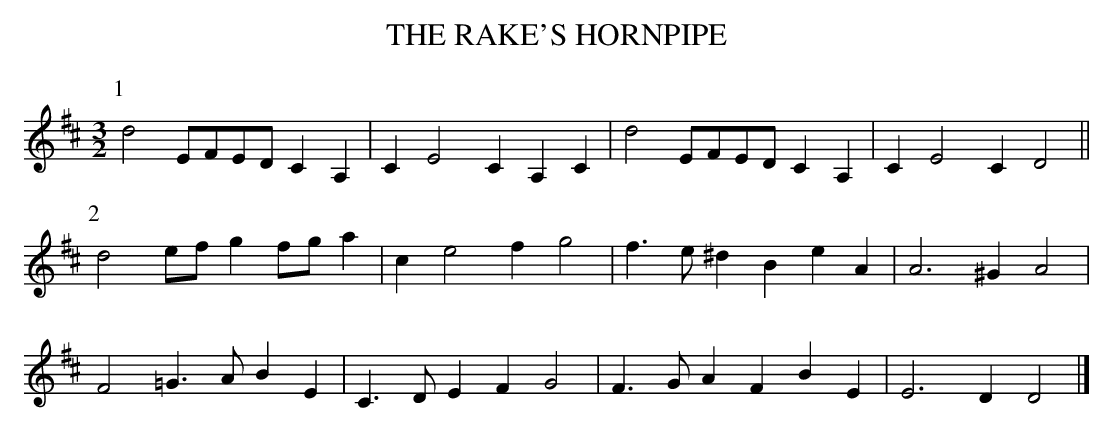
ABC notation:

X:1
T:THE RAKE'S HORNPIPE
M:3/2
L:1/8
K:D
P:1
d4 EFED C2 A,2 | C2 E4 C2 A,2 C2 | d4 EFED C2 A,2 | C2 E4 C2 D4 ||
P:2
d4 ef g2 fg a2 | c2 e4 f2 g4 | f3 e ^d2 B2 e2 A2 | A6 ^G2 A4 |
F4 =G3 A B2 E2 | C3 D E2 F2 G4 | F3 G A2 F2 B2 E2 | E6 D2 D4 |]
